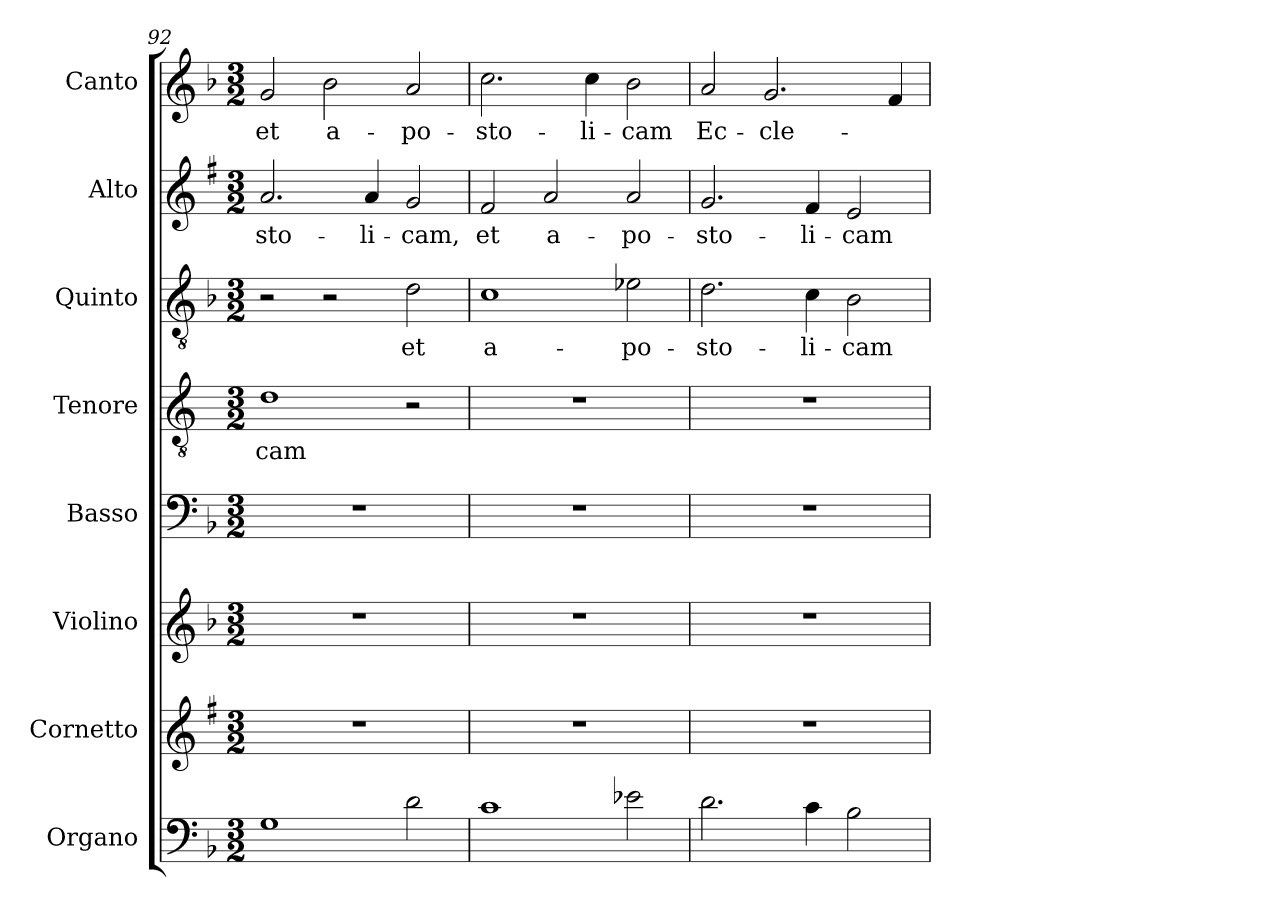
**kern	**kern	**kern	**kern	**kern	**text	**kern	**text	**kern	**text	**kern	**text
*part8	*part7	*part6	*part5	*part4	*part4	*part3	*part3	*part2	*part2	*part1	*part1
*staff8	*staff7	*staff6	*staff5	*staff4	*staff4	*staff3	*staff3	*staff2	*staff2	*staff1	*staff1
*I"Organo	*I"Cornetto	*I"Violino	*I"Basso	*I"Tenore	*	*I"Quinto	*	*I"Alto	*	*I"Canto	*
*I'Or	*I'Cto.	*I'Vln.	*I'B	*I'T	*	*	*	*I'A	*	*I'C	*
*clefF4	*clefG2	*clefG2	*clefF4	*clefGv2	*	*clefGv2	*	*clefG2	*	*clefG2	*
*	*ITrd1c2	*	*	*ITrd4c7	*	*	*	*ITrd1c2	*	*	*
*k[b-]	*k[b-]	*k[b-]	*k[b-]	*k[b-]	*	*k[b-]	*	*k[b-]	*	*k[b-]	*
*F:	*F:	*F:	*F:	*F:	*	*F:	*	*F:	*	*F:	*
*M3/2	*M3/2	*M3/2	*M3/2	*M3/2	*	*M3/2	*	*M3/2	*	*M3/2	*
=92	=92	=92	=92	=92	=92	=92	=92	=92	=92	=92	=92
!	!	!	!	!	!LO:LY:b	!	!	!	!LO:LY:b	!	!LO:LY:b
1G	1.r	1.r	1.r	1G	-cam	2r	.	2.g/	-sto-	2g/	et
!	!	!	!	!	!	!	!	!	!	!	!LO:LY:b
.	.	.	.	.	.	2r	.	.	.	2b-\	a-
!	!	!	!	!	!	!	!	!	!LO:LY:b	!	!
.	.	.	.	.	.	.	.	4g/	-li-	.	.
!	!	!	!	!	!	!	!LO:LY:b	!	!LO:LY:b	!	!LO:LY:b
2d\	.	.	.	2r	.	2d\	et	2f/	-cam,	2a/	-po-
=93	=93	=93	=93	=93	=93	=93	=93	=93	=93	=93	=93
!	!	!	!	!	!	!	!LO:LY:b	!	!LO:LY:b	!	!LO:LY:b
1c	1.r	1.r	1.r	1.r	.	1c	a-	2e/	et	2.cc\	-sto-
!	!	!	!	!	!	!	!	!	!LO:LY:b	!	!
.	.	.	.	.	.	.	.	2g/	a-	.	.
!	!	!	!	!	!	!	!	!	!	!	!LO:LY:b
.	.	.	.	.	.	.	.	.	.	4cc\	-li-
!	!	!	!	!	!	!	!LO:LY:b	!	!LO:LY:b	!	!LO:LY:b
2e-X\	.	.	.	.	.	2e-X\	-po-	2g/	-po-	2b-\	-cam
!!LO:LB:g=z
=94	=94	=94	=94	=94	=94	=94	=94	=94	=94	=94	=94
!	!	!	!	!	!	!	!LO:LY:b	!	!LO:LY:b	!	!LO:LY:b
2.d\	1.r	1.r	1.r	1.r	.	2.d\	-sto-	2.f/	-sto-	2a/	Ec-
!	!	!	!	!	!	!	!	!	!	!	!LO:LY:b
.	.	.	.	.	.	.	.	.	.	2.g/	-cle-
!	!	!	!	!	!	!	!LO:LY:b	!	!LO:LY:b	!	!
4c\	.	.	.	.	.	4c\	-li-	4e/	-li-	.	.
!	!	!	!	!	!	!	!LO:LY:b	!	!LO:LY:b	!	!
2B-\	.	.	.	.	.	2B-\	-cam	2d/	-cam	.	.
.	.	.	.	.	.	.	.	.	.	4f/	.
=	=	=	=	=	=	=	=	=	=	=	=
*-	*-	*-	*-	*-	*-	*-	*-	*-	*-	*-	*-
